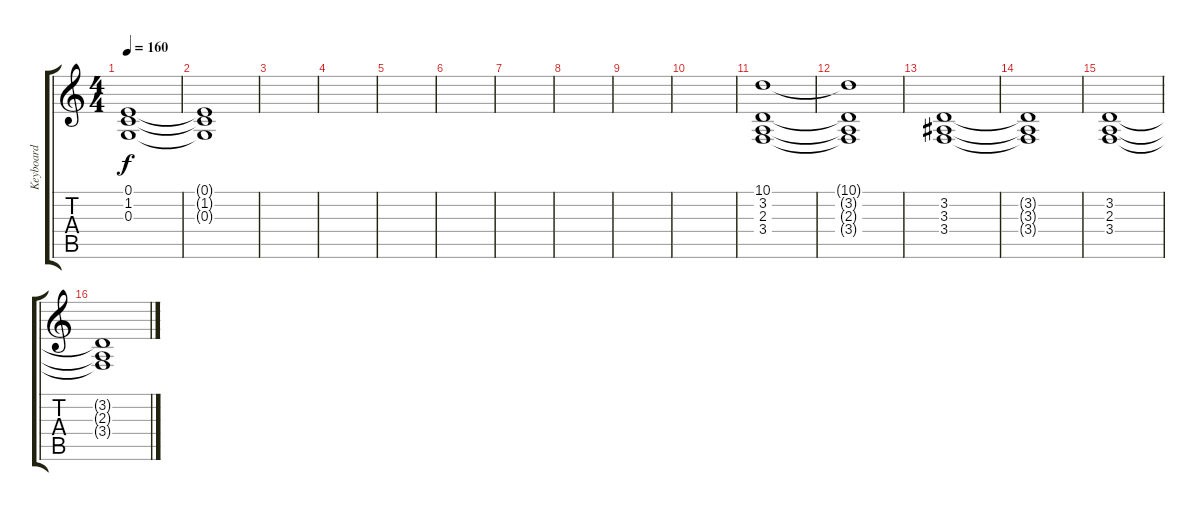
\track ("Keyboard" "Keyboard") {instrument harpsichord}
\staff {score tabs}
\tuning (E4 B3 G3 D3 A2 E2) {hide}
\ts (4 4)
\tempo 160
\clef g2
\ks c
(0.1 1.2 0.3).1{dy f} |
(0.1{t} 1.2{t} 0.3{t}).1 |
|
|
|
|
|
|
|
|
(10.1 3.2 2.3 3.4).1 |
(10.1{t} 3.2{t} 2.3{t} 3.4{t}).1 |
(3.2 3.3 3.4).1 |
(3.2{t} 3.3{t} 3.4{t}).1 |
(3.2 2.3 3.4).1 |
(3.2{t} 2.3{t} 3.4{t}).1
